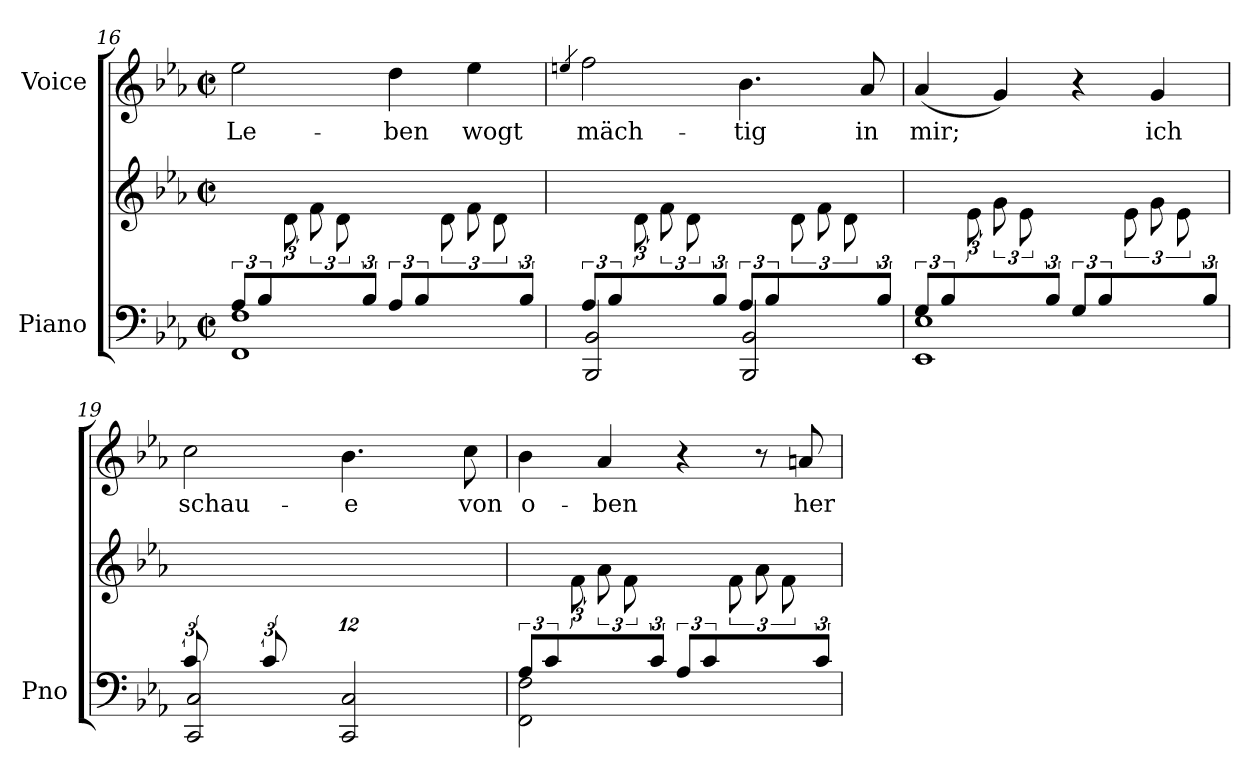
**kern	**kern	**kern	**text
*part2	*part2	*part1	*part1
*staff3	*staff2	*staff1	*staff1
*I"Piano	*	*I"Voice	*
*I'Pno	*	*	*
!!LO:LB:g=z
*clefF4	*clefG2	*clefG2	*
*k[b-e-a-]	*k[b-e-a-]	*k[b-e-a-]	*
*M2/2	*M2/2	*M2/2	*
*met(c|)	*met(c|)	*met(c|)	*
=16	=16	=16	=16
*^	*	*	*
!	!	!	!	!LO:LY:b
12A-/L	1FF 1F	6ryy	2ee-\	Le-
12B-/	.	.	.	.
4ryy	.	12d\	.	.
.	.	12f\	.	.
.	.	12d\	.	.
12B-/J	.	4ryy	.	.
!	!	!	!	!LO:LY:b
12A-/L	.	.	4dd\	-ben
12B-/	.	.	.	.
4ryy	.	12d\	.	.
!	!	!	!	!LO:LY:b
.	.	12f\	4ee-\	wogt
.	.	12d\	.	.
12B-/J	.	12ryy	.	.
!!LO:LB:g=z
=17	=17	=17	=17	=17
.	.	.	4qeen/	.
!	!	!	!	!LO:LY:b
12A-/L	2BBB-/ 2BB-/	6ryy	2ff\	mäch-
12B-/	.	.	.	.
4ryy	.	12d\	.	.
.	.	12f\	.	.
.	.	12d\	.	.
12B-/J	.	4ryy	.	.
!	!	!	!	!LO:LY:b
12A-/L	2BBB-/ 2BB-/	.	4.b-\	-tig
12B-/	.	.	.	.
4ryy	.	12d\	.	.
.	.	12f\	.	.
.	.	12d\	.	.
!	!	!	!	!LO:LY:b
.	.	.	8a-/	in
12B-/J	.	12ryy	.	.
=18	=18	=18	=18	=18
!	!	!	!	!LO:LY:b
12G/L	1EE- 1E-	6ryy	(4a-/	mir;
12B-/	.	.	.	.
4ryy	.	12e-\	.	.
.	.	12g\	4g/)	.
.	.	12e-\	.	.
12B-/J	.	4ryy	.	.
12G/L	.	.	4r	.
12B-/	.	.	.	.
4ryy	.	12e-\	.	.
!	!	!	!	!LO:LY:b
.	.	12g\	4g/	ich
.	.	12e-\	.	.
12B-/J	.	12ryy	.	.
!!LO:LB:g=z
=19	=19	=19	=19	=19
!	!	!	!	!LO:LY:b
12c/L	2CC/ 2C/	12ryy	2cc\	schau-
12%5ryy	.	12en\	.	.
.	.	12g\	.	.
.	.	12cc\	.	.
.	.	12g\	.	.
.	.	12e\J	.	.
!	!	!	!	!LO:LY:b
12c/L	2CC/ 2C/	12ryy	4.b-\	-e
12%5ryy	.	12e\	.	.
.	.	12g\	.	.
.	.	12cc\	.	.
.	.	12g\	.	.
!	!	!	!	!LO:LY:b
.	.	.	8cc\	von
.	.	12e\J	.	.
=20	=20	=20	=20	=20
!	!	!	!	!LO:LY:b
12A-/L	2FF\ 2F\	6ryy	4b-\	o-
12c/	.	.	.	.
4ryy	.	12f\	.	.
!	!	!	!	!LO:LY:b
.	.	12a-\	4a-/	-ben
.	.	12f\	.	.
12c/J	.	4ryy	.	.
12A-/L	2ryy	.	4r	.
12c/	.	.	.	.
4ryy	.	12f\	.	.
.	.	12a-\	8r	.
.	.	12f\	.	.
!	!	!	!	!LO:LY:b
.	.	.	8an/	her-
12c/J	.	12ryy	.	.
*v	*v	*	*	*
=	=	=	=
*-	*-	*-	*-
